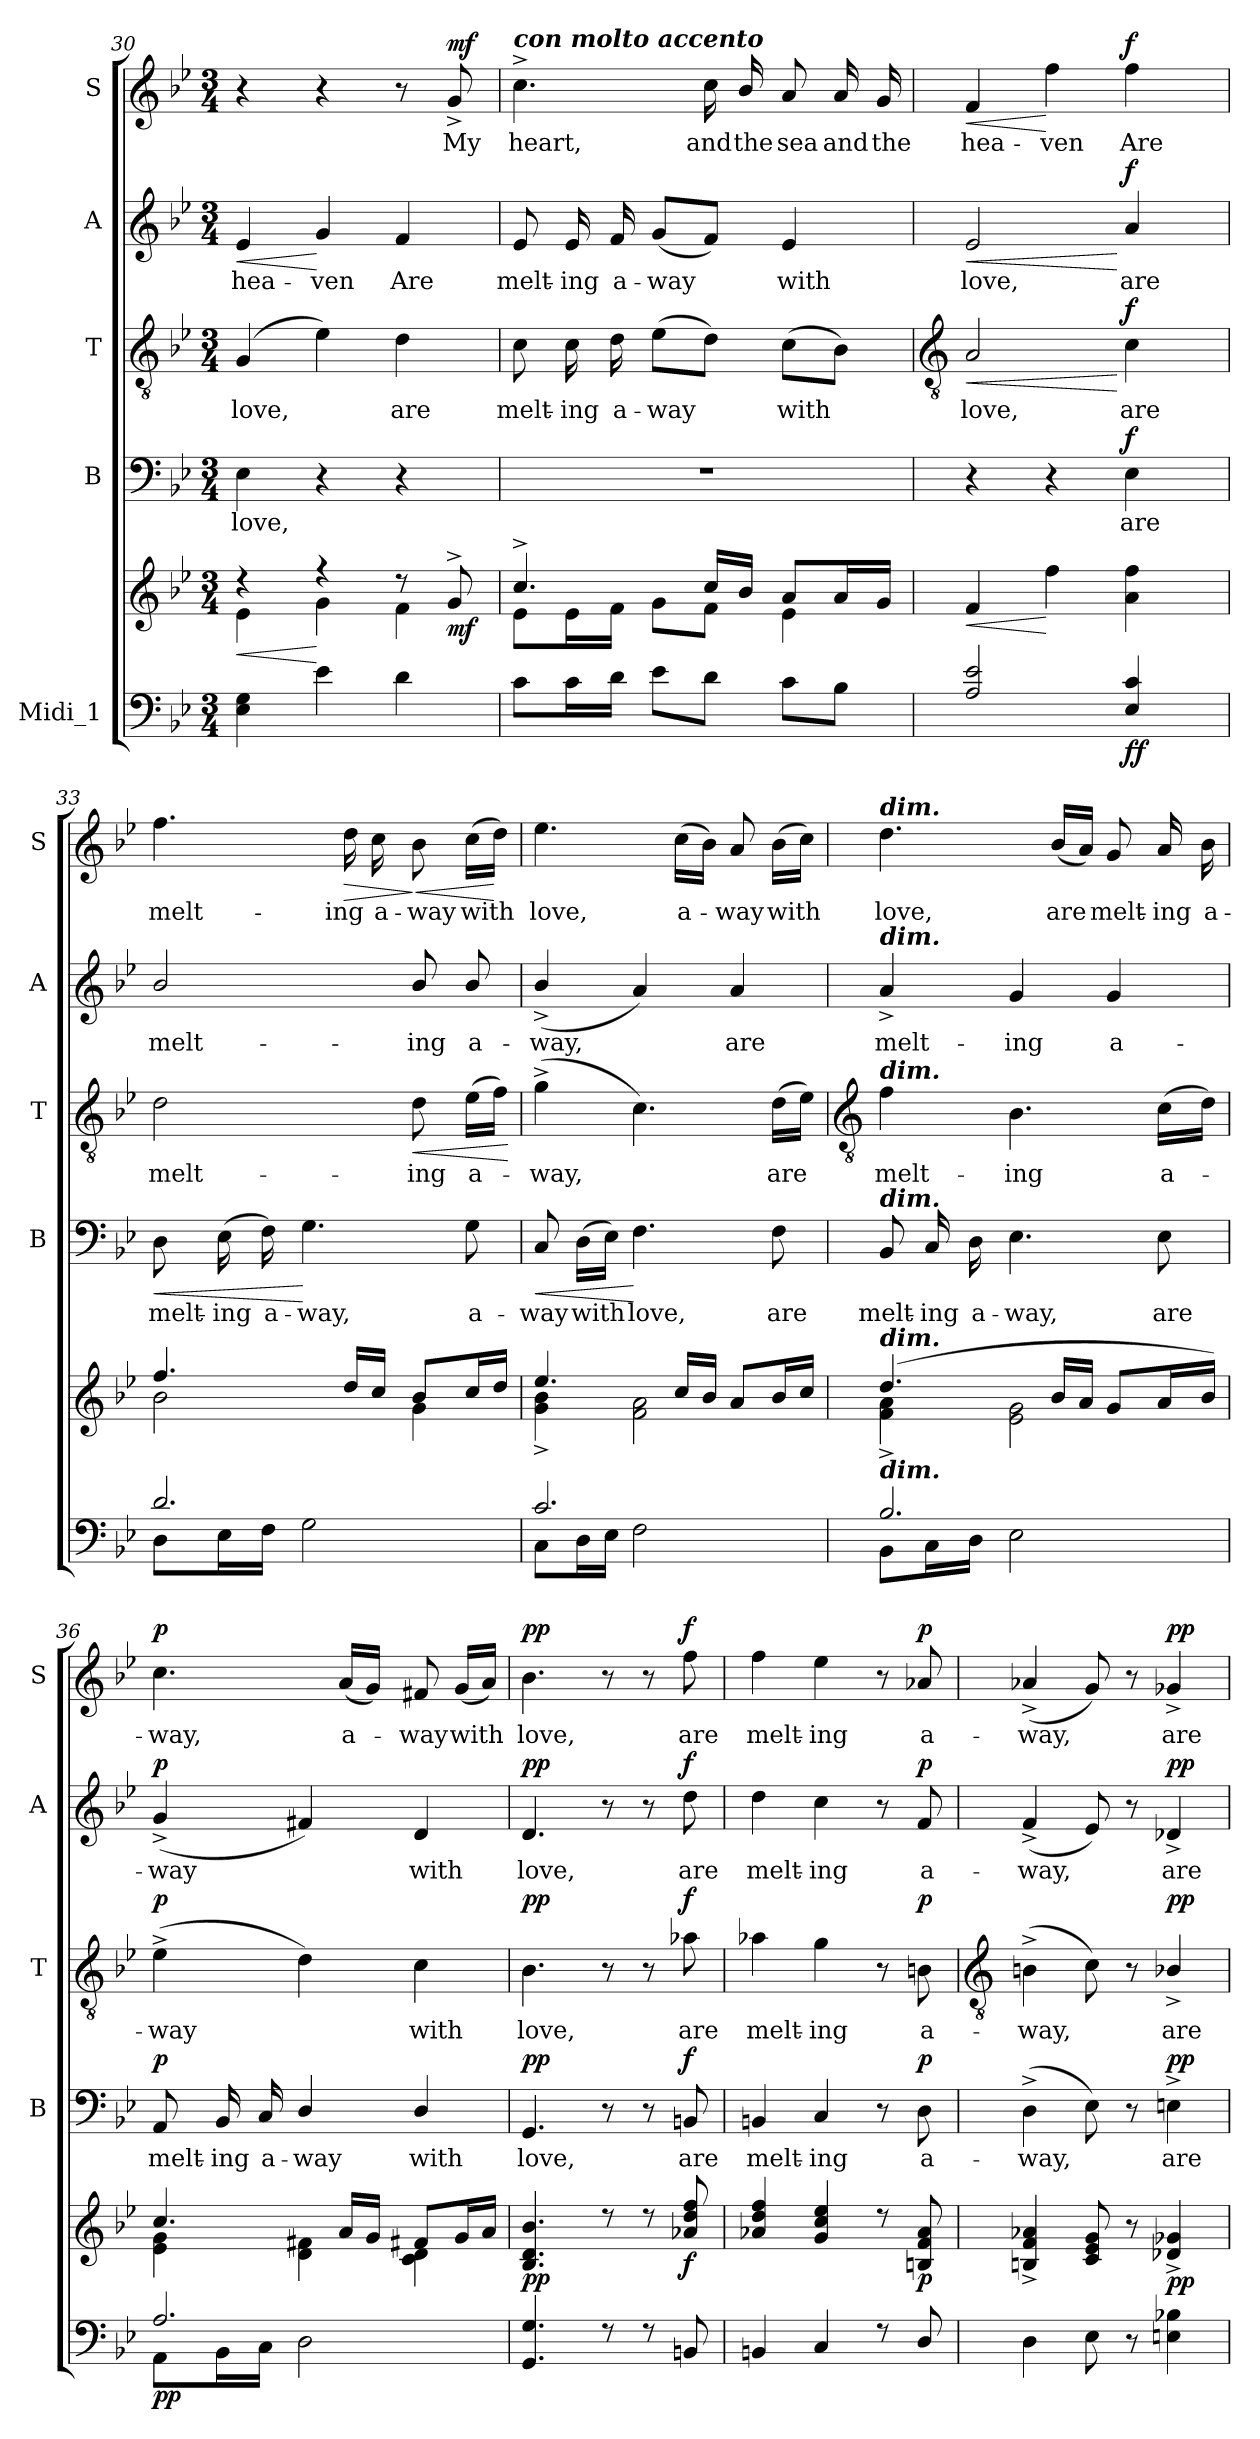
**kern	**kern	**dynam	**kern	**text	**dynam	**kern	**text	**dynam	**kern	**text	**dynam	**kern	**text	**dynam
*part5	*part5	*part5	*part4	*part4	*part4	*part3	*part3	*part3	*part2	*part2	*part2	*part1	*part1	*part1
*staff6	*staff5	*staff5/6	*staff4	*staff4	*staff4	*staff3	*staff3	*staff3	*staff2	*staff2	*staff2	*staff1	*staff1	*staff1
*I"Midi_1	*	*	*I"B	*	*	*I"T	*	*	*I"A	*	*	*I"S	*	*
*	*	*	*I'B	*	*	*I'T	*	*	*I'A	*	*	*I'S	*	*
*clefF4	*clefG2	*	*clefF4	*	*	*clefGv2	*	*	*clefG2	*	*	*clefG2	*	*
*k[b-e-]	*k[b-e-]	*	*k[b-e-]	*	*	*k[b-e-]	*	*	*k[b-e-]	*	*	*k[b-e-]	*	*
*B-:	*B-:	*	*B-:	*	*	*B-:	*	*	*B-:	*	*	*B-:	*	*
*M3/4	*M3/4	*	*M3/4	*	*	*M3/4	*	*	*M3/4	*	*	*M3/4	*	*
=30	=30	=30	=30	=30	=30	=30	=30	=30	=30	=30	=30	=30	=30	=30
*	*^	*	*	*	*	*	*	*	*	*	*	*	*	*
!	!	!	!LO:HP:b	!	!LO:LY:b	!	!	!LO:LY:b	!	!	!LO:LY:b	!LO:HP:b	!	!	!
4E- 4G	4r	4e-\	<	4E-	love,	.	(<4G	love,	.	4e-	hea-	<	4r	.	.
!	!	!	!	!	!	!	!	!	!	!	!LO:LY:b	!	!	!	!
4e-	4r	4g\	[	4r	.	.	4e-)	.	.	4g	-ven	[	4r	.	.
!	!	!	!	!	!	!	!	!LO:LY:b	!	!	!LO:LY:b	!	!	!	!
4d	8r	4f\	.	4r	.	.	4d	are	.	4f	Are	.	8r	.	.
!	!	!	!LO:DY:b	!	!	!	!	!	!	!	!	!	!	!LO:LY:b	!LO:DY:b
.	8g^/	.	mf	.	.	.	.	.	.	.	.	.	8g^	My	mf
=31	=31	=31	=31	=31	=31	=31	=31	=31	=31	=31	=31	=31	=31	=31	=31
!	!	!	!	!	!	!	!	!	!	!	!	!	!LO:TX:a:Bi:t=con molto accento	!	!
!	!	!	!	!LO:N:vis=1	!	!	!	!LO:LY:b	!	!	!LO:LY:b	!	!	!LO:LY:b	!
8cL	4.cc^/	8e-\L	.	2.r	.	.	8c	melt-	.	8e-	melt-	.	4.cc^	heart,	.
!	!	!	!	!	!	!	!	!LO:LY:b	!	!	!LO:LY:b	!	!	!	!
16cL	.	16e-\L	.	.	.	.	16c	-ing	.	16e-	-ing	.	.	.	.
!	!	!	!	!	!	!	!	!LO:LY:b	!	!	!LO:LY:b	!	!	!	!
16dJJ	.	16f\JJ	.	.	.	.	16d	a-	.	16f	a-	.	.	.	.
!	!	!	!	!	!	!	!	!LO:LY:b	!	!	!LO:LY:b	!	!	!	!
8e-L	.	8g\L	.	.	.	.	(>8e-L	-way	.	(<8gL	-way	.	.	.	.
!	!	!	!	!	!	!	!	!	!	!	!	!	!	!LO:LY:b	!
8dJ	16cc/LL	8f\J	.	.	.	.	8dJ)	.	.	8fJ)	.	.	16cc	and	.
!	!	!	!	!	!	!	!	!	!	!	!	!	!	!LO:LY:b	!
.	16b-/JJ	.	.	.	.	.	.	.	.	.	.	.	16b-/	the	.
!	!	!	!	!	!	!	!	!LO:LY:b	!	!	!LO:LY:b	!	!	!LO:LY:b	!
8cL	8a/L	4e-\	.	.	.	.	(>8cL	with	.	4e-	with	.	8a	sea	.
!	!	!	!	!	!	!	!	!	!	!	!	!	!	!LO:LY:b	!
8B-J	16a/L	.	.	.	.	.	8B-J)	.	.	.	.	.	16a	and	.
!	!	!	!	!	!	!	!	!	!	!	!	!	!	!LO:LY:b	!
.	16g/JJ	.	.	.	.	.	.	.	.	.	.	.	16g	the	.
!!LO:LB:g=z
=32	=32	=32	=32	=32	=32	=32	=32	=32	=32	=32	=32	=32	=32	=32	=32
*	*	*	*	*	*	*	*clefGv2	*	*	*	*	*	*	*	*
*^	*	*	*	*	*	*	*	*	*	*	*	*	*	*	*
!	!LO:N:vis=1	!	!	!LO:HP:b	!	!	!	!	!LO:LY:b	!LO:HP:b	!	!LO:LY:b	!LO:HP:b	!	!LO:LY:b	!LO:HP:b
2A 2e-	2.ryy	4f/	2ryy	<	4r	.	.	2A	love,	<	2e-	love,	<	4f	hea-	<
!	!	!	!	!	!	!	!	!	!	!	!	!	!	!	!LO:LY:b	!
.	.	4ff\	.	[	4r	.	.	.	.	.	.	.	.	4ff	-ven	[
!	!	!	!	!LO:DY:b=2	!	!LO:LY:b	!	!	!LO:LY:b	!	!	!LO:LY:b	!	!	!LO:LY:b	!
!	!	!	!	!LO:DY:n=1:b	!	!	!LO:DY:b	!	!	!LO:DY:n=1:b	!	!	!LO:DY:n=1:b	!	!	!LO:DY:b
4E- 4c	.	4a\ 4ff\	8ryy	f f	4E-	are	f	4c	are	[ f	4a	are	[ f	4ff	Are	f
.	.	.	8ryy	.	.	.	.	.	.	.	.	.	.	.	.	.
=33	=33	=33	=33	=33	=33	=33	=33	=33	=33	=33	=33	=33	=33	=33	=33	=33
!	!	!	!	!	!	!LO:LY:b	!LO:HP:b	!	!LO:LY:b	!	!	!LO:LY:b	!	!	!LO:LY:b	!
2.d/	8D\L	4.ff/	2b-\	.	8D	melt-	<	2d	melt-	.	2b-/	melt-	.	4.ff	melt-	.
!	!	!	!	!	!	!LO:LY:b	!	!	!	!	!	!	!	!	!	!
.	16E-\L	.	.	.	(>16E-	-ing	.	.	.	.	.	.	.	.	.	.
!	!	!	!	!	!	!LO:LY:b	!	!	!	!	!	!	!	!	!	!
.	16F\JJ	.	.	.	16F)	a-	.	.	.	.	.	.	.	.	.	.
!	!	!	!	!	!	!LO:LY:b	!	!	!	!	!	!	!	!	!	!
.	2G\	.	.	.	4.G	-way,	[	.	.	.	.	.	.	.	.	.
!	!	!	!	!	!	!	!	!	!	!	!	!	!	!	!LO:LY:b	!LO:HP:b
.	.	16dd/LL	.	.	.	.	.	.	.	.	.	.	.	16dd	-ing	>
!	!	!	!	!	!	!	!	!	!	!	!	!	!	!	!LO:LY:b	!
.	.	16cc/JJ	.	.	.	.	.	.	.	.	.	.	.	16cc	a-	.
!	!	!	!	!	!	!	!	!	!LO:LY:b	!LO:HP:b	!	!LO:LY:b	!	!	!LO:LY:b	!LO:HP:n=1:b
.	.	8b-/L	4g\	.	.	.	.	8d	-ing	<	8b-/	-ing	.	8b-	-way	] <
!	!	!	!	!	!	!LO:LY:b	!	!	!LO:LY:b	!	!	!LO:LY:b	!	!	!LO:LY:b	!
.	.	16cc/L	.	.	8G	a-	.	(>16e-LL	a-	.	8b-/	a-	.	(>16ccLL	with	.
.	.	16dd/JJ	.	.	.	.	.	16fJJ)	.	.	.	.	.	16ddJJ)	.	[
*v	*v	*	*	*	*	*	*	*	*	*	*	*	*	*	*	*
*	*v	*v	*	*	*	*	*	*	*	*	*	*	*	*	*
.	.	.	.	.	.	.	.	[	.	.	.	.	.	.
=34	=34	=34	=34	=34	=34	=34	=34	=34	=34	=34	=34	=34	=34	=34
*^	*^	*	*	*	*	*	*	*	*	*	*	*	*	*
!	!	!	!	!	!	!LO:LY:b	!LO:HP:b	!	!LO:LY:b	!	!	!LO:LY:b	!	!	!LO:LY:b	!
2.c/	8C\L	4.ee-/	4g\^ 4b-\^	.	8C	-way	<	(>4g^	way,	.	(<4b-^/	-way,	.	4.ee-	love,	.
!	!	!	!	!	!	!LO:LY:b	!	!	!	!	!	!	!	!	!	!
.	16D\L	.	.	.	(>16DLL	with	.	.	.	.	.	.	.	.	.	.
.	16E-\JJ	.	.	.	16E-JJ)	.	.	.	.	.	.	.	.	.	.	.
!	!	!	!	!	!	!LO:LY:b	!	!	!	!	!	!	!	!	!	!
.	2F\	.	2f\ 2a\	.	4.F	love,	[	4.c)	.	.	4a)	.	.	.	.	.
!	!	!	!	!	!	!	!	!	!	!	!	!	!	!	!LO:LY:b	!
.	.	16cc/LL	.	.	.	.	.	.	.	.	.	.	.	(>16ccLL	a-	.
.	.	16b-/JJ	.	.	.	.	.	.	.	.	.	.	.	16b-JJ)	.	.
!	!	!	!	!	!	!	!	!	!	!	!	!LO:LY:b	!	!	!LO:LY:b	!
.	.	8a/L	.	.	.	.	.	.	.	.	4a	are	.	8a	way	.
!	!	!	!	!	!	!LO:LY:b	!	!	!LO:LY:b	!	!	!	!	!	!LO:LY:b	!
.	.	16b-/L	.	.	8F	are	.	(>16dLL	are	.	.	.	.	(>16b-LL	with	.
.	.	16cc/JJ	.	.	.	.	.	16e-JJ)	.	.	.	.	.	16ccJJ)	.	.
!!LO:LB:g=z
=35	=35	=35	=35	=35	=35	=35	=35	=35	=35	=35	=35	=35	=35	=35	=35	=35
*	*	*	*	*	*	*	*	*clefGv2	*	*	*	*	*	*	*	*
!	!	!	!	!	!	!	!	!	!	!	!	!	!	!LO:TX:a:Bi:t=dim.	!	!
!	!	!	!	!	!	!	!	!	!	!	!LO:TX:a:Bi:t=dim.	!	!	!	!	!
!	!	!	!	!	!	!	!	!LO:TX:a:Bi:t=dim.	!	!	!	!	!	!	!	!
!	!	!	!	!	!LO:TX:a:Bi:t=dim.	!	!	!	!	!	!	!	!	!	!	!
!	!	!LO:TX:b:Bi:t=dim.	!	!	!	!	!	!	!	!	!	!	!	!	!	!
!	!	!LO:TX:a:Bi:t=dim.	!	!	!	!	!	!	!	!	!	!	!	!	!	!
!	!	!	!	!	!	!LO:LY:b	!	!	!LO:LY:b	!	!	!LO:LY:b	!	!	!LO:LY:b	!
2.B-	8BB-\L	(>4.dd/	4f\^ 4a\^	.	8BB-	melt-	.	4f	melt-	.	4a^	melt-	.	4.dd	love,	.
!	!	!	!	!	!	!LO:LY:b	!	!	!	!	!	!	!	!	!	!
.	16C\L	.	.	.	16C	-ing	.	.	.	.	.	.	.	.	.	.
!	!	!	!	!	!	!LO:LY:b	!	!	!	!	!	!	!	!	!	!
.	16D\JJ	.	.	.	16D	a-	.	.	.	.	.	.	.	.	.	.
!	!	!	!	!	!	!LO:LY:b	!	!	!LO:LY:b	!	!	!LO:LY:b	!	!	!	!
.	2E-\	.	2e-\ 2g\	.	4.E-	-way,	.	4.B-	-ing	.	4g	-ing	.	.	.	.
!	!	!	!	!	!	!	!	!	!	!	!	!	!	!	!LO:LY:b	!
.	.	16b-/LL	.	.	.	.	.	.	.	.	.	.	.	(<16b-LL	are	.
.	.	16a/JJ	.	.	.	.	.	.	.	.	.	.	.	16aJJ)	.	.
!	!	!	!	!	!	!	!	!	!	!	!	!LO:LY:b	!	!	!LO:LY:b	!
.	.	8g/L	.	.	.	.	.	.	.	.	4g	a-	.	8g	melt-	.
!	!	!	!	!	!	!LO:LY:b	!	!	!LO:LY:b	!	!	!	!	!	!LO:LY:b	!
.	.	16a/L	.	.	8E-	are	.	(>16cLL	a-	.	.	.	.	16a	-ing	.
!	!	!	!	!	!	!	!	!	!	!	!	!	!	!	!LO:LY:b	!
.	.	16b-/JJ)	.	.	.	.	.	16dJJ)	.	.	.	.	.	16b-	a-	.
=36	=36	=36	=36	=36	=36	=36	=36	=36	=36	=36	=36	=36	=36	=36	=36	=36
!	!	!	!	!LO:DY:b=2	!	!LO:LY:b	!	!	!LO:LY:b	!	!	!LO:LY:b	!	!	!LO:LY:b	!
!	!	!	!	!LO:DY:n=1:b	!	!	!LO:DY:b	!	!	!LO:DY:b	!	!	!LO:DY:b	!	!	!LO:DY:b
2.A/	8AA\L	4.cc/	4e-\ 4g\	p p	8AA	melt-	p	(>4e-^	way	p	(<4g^	-way	p	4.cc	way,	p
!	!	!	!	!	!	!LO:LY:b	!	!	!	!	!	!	!	!	!	!
.	16BB-\L	.	.	.	16BB-	-ing	.	.	.	.	.	.	.	.	.	.
!	!	!	!	!	!	!LO:LY:b	!	!	!	!	!	!	!	!	!	!
.	16C\JJ	.	.	.	16C	a-	.	.	.	.	.	.	.	.	.	.
!	!	!	!	!	!	!LO:LY:b	!	!	!	!	!	!	!	!	!	!
.	2D\	.	4d\ 4f#X\	.	4D/	-way	.	4d)	.	.	4f#X)	.	.	.	.	.
!	!	!	!	!	!	!	!	!	!	!	!	!	!	!	!LO:LY:b	!
.	.	16a/LL	.	.	.	.	.	.	.	.	.	.	.	(<16aLL	a-	.
.	.	16g/JJ	.	.	.	.	.	.	.	.	.	.	.	16gJJ)	.	.
!	!	!	!	!	!	!LO:LY:b	!	!	!LO:LY:b	!	!	!LO:LY:b	!	!	!LO:LY:b	!
.	.	8f#X/L	4c\ 4d\	.	4D/	with	.	4c	with	.	4d	with	.	8f#X	way	.
!	!	!	!	!	!	!	!	!	!	!	!	!	!	!	!LO:LY:b	!
.	.	16g/L	.	.	.	.	.	.	.	.	.	.	.	(<16gLL	with	.
.	.	16a/JJ	.	.	.	.	.	.	.	.	.	.	.	16aJJ)	.	.
=37	=37	=37	=37	=37	=37	=37	=37	=37	=37	=37	=37	=37	=37	=37	=37	=37
!	!LO:N:vis=1	!	!LO:N:vis=1	!LO:DY:b	!	!LO:LY:b	!LO:DY:b	!	!LO:LY:b	!LO:DY:b	!	!LO:LY:b	!LO:DY:b	!	!LO:LY:b	!LO:DY:b
4.GG 4.G	2.ryy	4.B-/ 4.d/ 4.b-/	2.ryy	pp	4.GG	love,	pp	4.B-	love,	pp	4.d	love,	pp	4.b-	love,	pp
8r	.	8r	.	.	8r	.	.	8r	.	.	8r	.	.	8r	.	.
8r	.	8r	.	.	8r	.	.	8r	.	.	8r	.	.	8r	.	.
!	!	!	!	!LO:DY:b	!	!LO:LY:b	!LO:DY:b	!	!LO:LY:b	!LO:DY:b	!	!LO:LY:b	!LO:DY:b	!	!LO:LY:b	!LO:DY:b
8BBn	.	8a-X/ 8dd/ 8ff/	.	f	8BBn	are	f	8a-X	are	f	8dd	are	f	8ff	are	f
=38	=38	=38	=38	=38	=38	=38	=38	=38	=38	=38	=38	=38	=38	=38	=38	=38
!	!LO:N:vis=1	!	!LO:N:vis=1	!	!	!LO:LY:b	!	!	!LO:LY:b	!	!	!LO:LY:b	!	!	!LO:LY:b	!
4BBn	2.ryy	4a-X/ 4dd/ 4ff/	2.ryy	.	4BBn	melt-	.	4a-X	melt-	.	4dd	melt-	.	4ff	melt-	.
!	!	!	!	!	!	!LO:LY:b	!	!	!LO:LY:b	!	!	!LO:LY:b	!	!	!LO:LY:b	!
4C	.	4g/ 4cc/ 4ee-/	.	.	4C	-ing	.	4g	-ing	.	4cc	-ing	.	4ee-	-ing	.
8r	.	8r	.	.	8r	.	.	8r	.	.	8r	.	.	8r	.	.
!	!	!	!	!LO:DY:b	!	!LO:LY:b	!LO:DY:b	!	!LO:LY:b	!LO:DY:b	!	!LO:LY:b	!LO:DY:b	!	!LO:LY:b	!LO:DY:b
8D	.	8Bn/ 8f/ 8a-/	.	p	8D	a-	p	8Bn	a-	p	8f	a-	p	8a-X	a-	p
*v	*v	*	*	*	*	*	*	*	*	*	*	*	*	*	*	*
*	*v	*v	*	*	*	*	*	*	*	*	*	*	*	*	*
!!LO:LB:g=z
=39	=39	=39	=39	=39	=39	=39	=39	=39	=39	=39	=39	=39	=39	=39
*	*	*	*	*	*	*clefGv2	*	*	*	*	*	*	*	*
!	!	!	!	!LO:LY:b	!	!	!LO:LY:b	!	!	!LO:LY:b	!	!	!LO:LY:b	!
4D	4Bn^ 4f^ 4a-X^	.	(>4D^	-way,	.	(>4Bn^	-way,	.	(<4f^	-way,	.	(<4a-X^	-way,	.
8E-	8c 8e- 8g	.	8E-)	.	.	8c)	.	.	8e-)	.	.	8g)	.	.
8r	8r	.	8r	.	.	8r	.	.	8r	.	.	8r	.	.
!	!	!LO:DY:b	!	!LO:LY:b	!LO:DY:b	!	!LO:LY:b	!LO:DY:b	!	!LO:LY:b	!LO:DY:b	!	!LO:LY:b	!LO:DY:b
4En 4B-X	4d-X^ 4g-X^	pp	4En^	are	pp	4B-X^/	are	pp	4d-X^	are	pp	4g-X^	are	pp
=	=	=	=	=	=	=	=	=	=	=	=	=	=	=
*-	*-	*-	*-	*-	*-	*-	*-	*-	*-	*-	*-	*-	*-	*-
